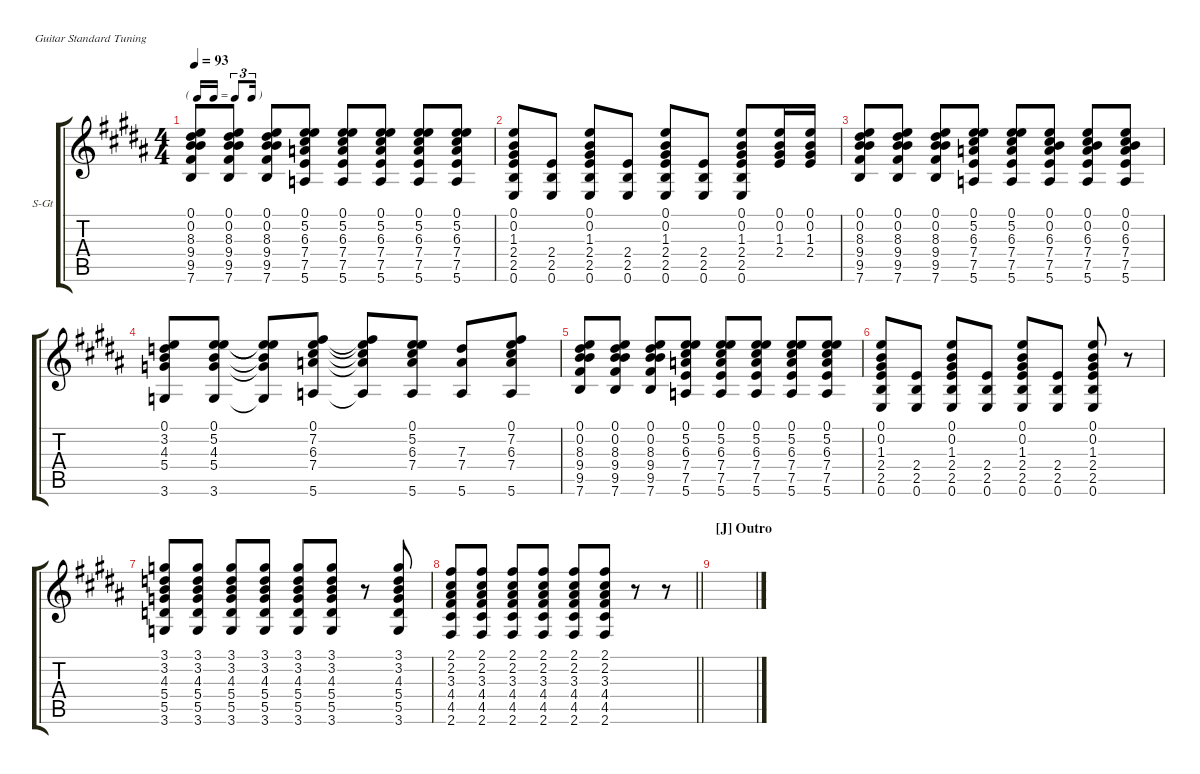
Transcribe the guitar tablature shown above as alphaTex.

\hideDynamics
\bracketExtendMode groupsimilarinstruments
\firstSystemTrackNameOrientation horizontal
\otherSystemsTrackNameOrientation horizontal
\track ("Acoustic Guitar 2" "S-Gt") {multiBarRest instrument acousticguitarsteel}
\staff {score tabs}
\tuning (E4 B3 G3 D3 A2 E2)
\ts (4 4)
\tf triplet16th
\tempo 93
\clef g2
\ks b
(7.6{acc forcenatural} 9.5{acc #} 9.4{acc forcenatural} 8.3{acc #} 0.2{acc forcenatural} 0.1{acc forcenatural}).8{dy mf} (7.6{acc forcenatural} 9.5{acc #} 9.4{acc forcenatural} 8.3{acc #} 0.2{acc forcenatural} 0.1{acc forcenatural}).8 (7.6{acc forcenatural} 9.5{acc #} 9.4{acc forcenatural} 8.3{acc #} 0.2{acc forcenatural} 0.1{acc forcenatural}).8 (5.6{acc forcenatural} 7.5{acc forcenatural} 7.4{acc forcenatural} 6.3{acc #} 5.2{acc forcenatural} 0.1{acc forcenatural}).8 (5.6{acc forcenatural} 7.5{acc forcenatural} 7.4{acc forcenatural} 6.3{acc #} 5.2{acc forcenatural} 0.1{acc forcenatural}).8 (5.6{acc forcenatural} 7.5{acc forcenatural} 7.4{acc forcenatural} 6.3{acc #} 5.2{acc forcenatural} 0.1{acc forcenatural}).8 (5.6{acc forcenatural} 7.5{acc forcenatural} 7.4{acc forcenatural} 6.3{acc #} 5.2{acc forcenatural} 0.1{acc forcenatural}).8 (5.6{acc forcenatural} 7.5{acc forcenatural} 7.4{acc forcenatural} 6.3{acc #} 5.2{acc forcenatural} 0.1{acc forcenatural}).8 |
(0.6{acc forcenatural} 2.5{acc forcenatural} 2.4{acc forcenatural} 1.3{acc #} 0.2{acc forcenatural} 0.1{acc forcenatural}).8 (0.6{acc forcenatural} 2.5{acc forcenatural} 2.4{acc forcenatural}).8 (0.6{acc forcenatural} 2.5{acc forcenatural} 2.4{acc forcenatural} 1.3{acc #} 0.2{acc forcenatural} 0.1{acc forcenatural}).8 (0.6{acc forcenatural} 2.5{acc forcenatural} 2.4{acc forcenatural}).8 (0.6{acc forcenatural} 2.5{acc forcenatural} 2.4{acc forcenatural} 1.3{acc #} 0.2{acc forcenatural} 0.1{acc forcenatural}).8 (0.6{acc forcenatural} 2.5{acc forcenatural} 2.4{acc forcenatural}).8 (0.6{acc forcenatural} 2.5{acc forcenatural} 2.4{acc forcenatural} 1.3{acc #} 0.2{acc forcenatural} 0.1{acc forcenatural}).8 (2.4{acc forcenatural} 1.3{acc #} 0.2{acc forcenatural} 0.1{acc forcenatural}).16 (0.1{acc forcenatural} 0.2{acc forcenatural} 1.3{acc #} 2.4{acc forcenatural}).16 |
(7.6{acc forcenatural} 9.5{acc #} 9.4{acc forcenatural} 8.3{acc #} 0.2{acc forcenatural} 0.1{acc forcenatural}).8 (7.6{acc forcenatural} 9.5{acc #} 9.4{acc forcenatural} 8.3{acc #} 0.2{acc forcenatural} 0.1{acc forcenatural}).8 (7.6{acc forcenatural} 9.5{acc #} 9.4{acc forcenatural} 8.3{acc #} 0.2{acc forcenatural} 0.1{acc forcenatural}).8 (5.6{acc forcenatural} 7.5{acc forcenatural} 7.4{acc forcenatural} 6.3{acc #} 5.2{acc forcenatural} 0.1{acc forcenatural}).8 (5.6{acc forcenatural} 7.5{acc forcenatural} 7.4{acc forcenatural} 6.3{acc #} 5.2{acc forcenatural} 0.1{acc forcenatural}).8 (5.6{acc forcenatural} 7.5{acc forcenatural} 7.4{acc forcenatural} 6.3{acc #} 0.2{acc forcenatural} 0.1{acc forcenatural}).8 (5.6{acc forcenatural} 7.5{acc forcenatural} 7.4{acc forcenatural} 6.3{acc #} 0.2{acc forcenatural} 0.1{acc forcenatural}).8 (5.6{acc forcenatural} 7.5{acc forcenatural} 7.4{acc forcenatural} 6.3{acc #} 0.2{acc forcenatural} 0.1{acc forcenatural}).8 |
(3.6{acc forcenatural} 5.4{acc forcenatural} 4.3{acc forcenatural} 3.2{acc forcenatural} 0.1{acc forcenatural}).8 (3.6{acc forcenatural} 5.4{acc forcenatural} 4.3{acc forcenatural} 5.2{acc forcenatural} 0.1{acc forcenatural}).8 (3.6{t acc forcenatural} 5.4{t acc forcenatural} 4.3{t acc forcenatural} 5.2{t acc forcenatural} 0.1{t acc forcenatural}).8 (5.6{acc forcenatural} 6.3{acc #} 7.4{acc forcenatural} 7.2{acc #} 0.1{acc forcenatural}).8 (0.1{t acc forcenatural} 7.2{t acc #} 6.3{t acc #} 7.4{t acc forcenatural} 5.6{t acc forcenatural}).8 (5.6{acc forcenatural} 7.4{acc forcenatural} 6.3{acc #} 5.2{acc forcenatural} 0.1{acc forcenatural}).8 (5.6{acc forcenatural} 7.4{acc forcenatural} 7.3{acc forcenatural}).8 (5.6{acc forcenatural} 7.4{acc forcenatural} 6.3{acc #} 7.2{acc #} 0.1{acc forcenatural}).8 |
(7.6{acc forcenatural} 9.5{acc #} 9.4{acc forcenatural} 8.3{acc #} 0.2{acc forcenatural} 0.1{acc forcenatural}).8 (7.6{acc forcenatural} 9.5{acc #} 9.4{acc forcenatural} 8.3{acc #} 0.2{acc forcenatural} 0.1{acc forcenatural}).8 (7.6{acc forcenatural} 9.5{acc #} 9.4{acc forcenatural} 8.3{acc #} 0.2{acc forcenatural} 0.1{acc forcenatural}).8 (5.6{acc forcenatural} 7.5{acc forcenatural} 7.4{acc forcenatural} 6.3{acc #} 5.2{acc forcenatural} 0.1{acc forcenatural}).8 (5.6{acc forcenatural} 7.5{acc forcenatural} 7.4{acc forcenatural} 6.3{acc #} 5.2{acc forcenatural} 0.1{acc forcenatural}).8 (5.6{acc forcenatural} 7.5{acc forcenatural} 7.4{acc forcenatural} 6.3{acc #} 5.2{acc forcenatural} 0.1{acc forcenatural}).8 (5.6{acc forcenatural} 7.5{acc forcenatural} 7.4{acc forcenatural} 6.3{acc #} 5.2{acc forcenatural} 0.1{acc forcenatural}).8 (5.6{acc forcenatural} 7.5{acc forcenatural} 7.4{acc forcenatural} 6.3{acc #} 5.2{acc forcenatural} 0.1{acc forcenatural}).8 |
(0.6{acc forcenatural} 2.5{acc forcenatural} 2.4{acc forcenatural} 1.3{acc #} 0.2{acc forcenatural} 0.1{acc forcenatural}).8 (0.6{acc forcenatural} 2.5{acc forcenatural} 2.4{acc forcenatural}).8 (0.6{acc forcenatural} 2.5{acc forcenatural} 2.4{acc forcenatural} 1.3{acc #} 0.2{acc forcenatural} 0.1{acc forcenatural}).8 (0.6{acc forcenatural} 2.5{acc forcenatural} 2.4{acc forcenatural}).8 (0.6{acc forcenatural} 2.5{acc forcenatural} 2.4{acc forcenatural} 1.3{acc #} 0.2{acc forcenatural} 0.1{acc forcenatural}).8 (0.6{acc forcenatural} 2.5{acc forcenatural} 2.4{acc forcenatural}).8 (0.6{acc forcenatural} 2.5{acc forcenatural} 2.4{acc forcenatural} 1.3{acc #} 0.2{acc forcenatural} 0.1{acc forcenatural}).8 r.8 |
(3.1{acc forcenatural} 3.2{acc forcenatural} 4.3{acc forcenatural} 5.4{acc forcenatural} 5.5{acc forcenatural} 3.6{acc forcenatural}).8{dy f} (3.1{acc forcenatural} 3.2{acc forcenatural} 4.3{acc forcenatural} 5.4{acc forcenatural} 5.5{acc forcenatural} 3.6{acc forcenatural}).8 (3.1{acc forcenatural} 3.2{acc forcenatural} 4.3{acc forcenatural} 5.4{acc forcenatural} 5.5{acc forcenatural} 3.6{acc forcenatural}).8 (3.1{acc forcenatural} 3.2{acc forcenatural} 4.3{acc forcenatural} 5.4{acc forcenatural} 5.5{acc forcenatural} 3.6{acc forcenatural}).8 (3.1{acc forcenatural} 3.2{acc forcenatural} 4.3{acc forcenatural} 5.4{acc forcenatural} 5.5{acc forcenatural} 3.6{acc forcenatural}).8 (3.1{acc forcenatural} 3.2{acc forcenatural} 4.3{acc forcenatural} 5.4{acc forcenatural} 5.5{acc forcenatural} 3.6{acc forcenatural}).8 r.8 (3.1{acc forcenatural} 3.2{acc forcenatural} 4.3{acc forcenatural} 5.4{acc forcenatural} 5.5{acc forcenatural} 3.6{acc forcenatural}).8 |
\barLineRight lightlight
(2.1{acc #} 2.2{acc #} 3.3{acc #} 4.4{acc #} 4.5{acc #} 2.6{acc #}).8 (2.1{acc #} 2.2{acc #} 3.3{acc #} 4.4{acc #} 4.5{acc #} 2.6{acc #}).8 (2.1{acc #} 2.2{acc #} 3.3{acc #} 4.4{acc #} 4.5{acc #} 2.6{acc #}).8 (2.1{acc #} 2.2{acc #} 3.3{acc #} 4.4{acc #} 4.5{acc #} 2.6{acc #}).8 (2.1{acc #} 2.2{acc #} 3.3{acc #} 4.4{acc #} 4.5{acc #} 2.6{acc #}).8 (2.1{acc #} 2.2{acc #} 3.3{acc #} 4.4{acc #} 4.5{acc #} 2.6{acc #}).8 r.8 r.8 |
\section ("J" "Outro")
